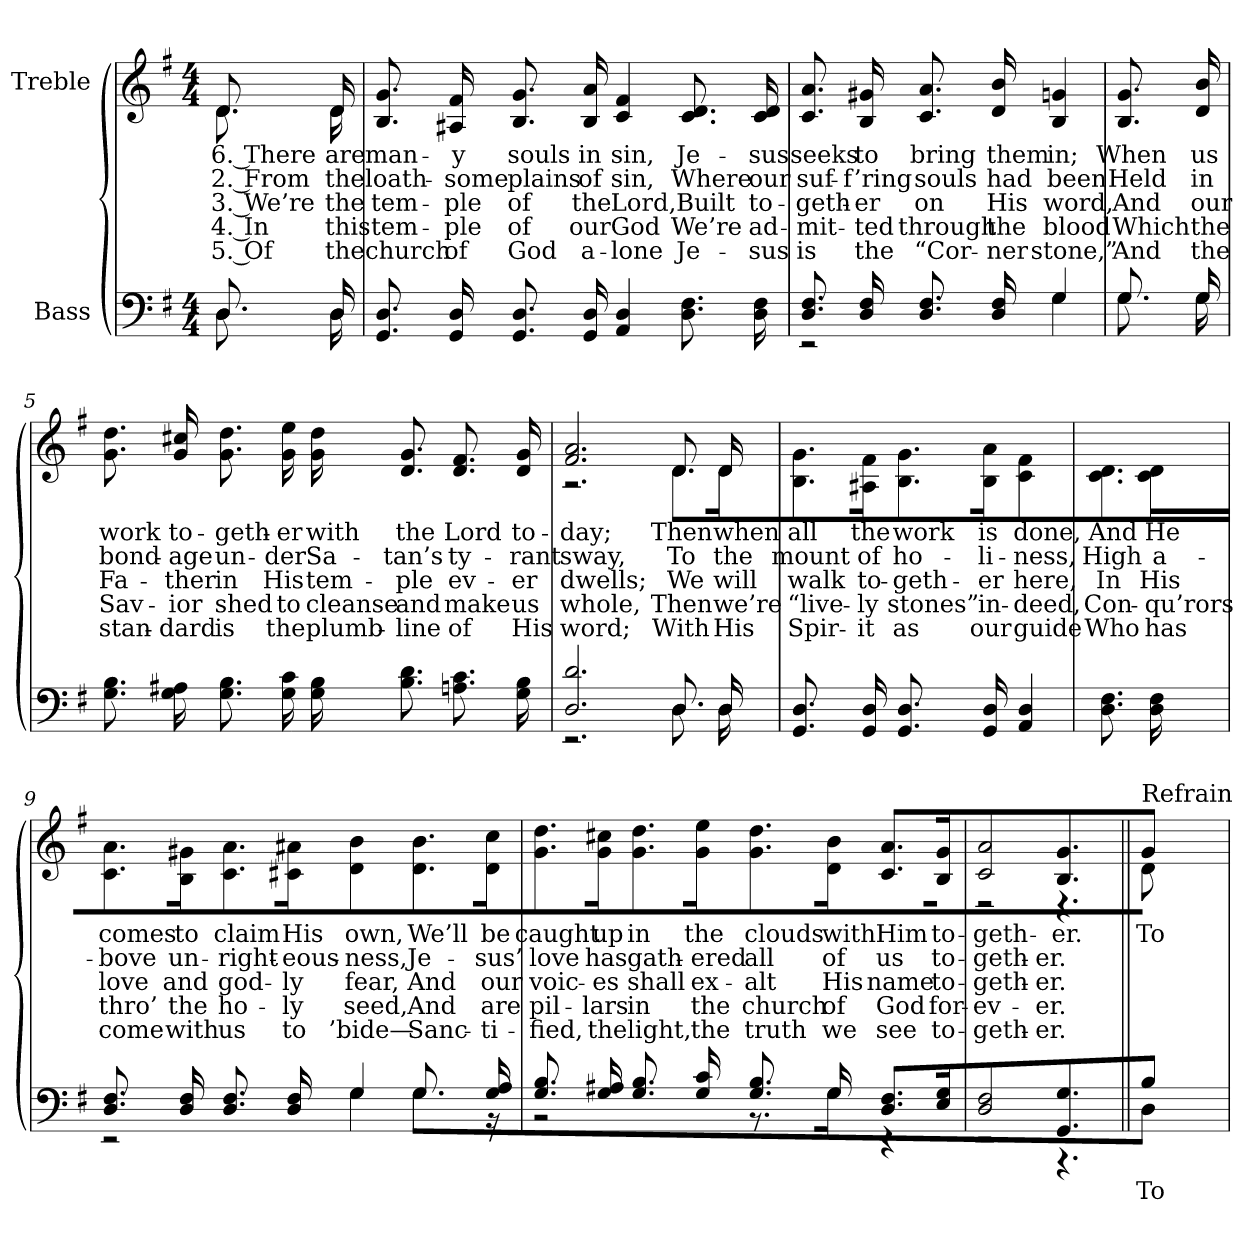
**kern	**text	**kern	**text	**text	**text	**text	**text
*part2	*part2	*part1	*part1	*part1	*part1	*part1	*part1
*staff2	*staff2	*staff1	*staff1	*staff1	*staff1	*staff1	*staff1
*I"Bass	*	*I"Treble	*	*	*	*	*
*clefF4	*	*clefG2	*	*	*	*	*
*k[f#]	*	*k[f#]	*	*	*	*	*
*G:	*	*G:	*	*	*	*	*
*M4/4	*	*M4/4	*	*	*	*	*
*MM100	*	*MM100	*	*	*	*	*
=1	=1	=1	=1	=1	=1	=1	=1
*^	*	*^	*	*	*	*	*
8.DL	8.DL	.	8.dL	8.dL	-6. There	-2. From	-3. We’re	-4. In	-5. Of
16D	16D	.	16d	16d	-are	-the	-the	-this	-the
*v	*v	*	*	*	*	*	*	*	*
*	*	*v	*v	*	*	*	*	*
=2	=2	=2	=2	=2	=2	=2	=2
8.GG 8.DL	.	8.B 8.gL	-man-	-loath-	-tem-	-tem-	-church
16GG 16D	.	16A# 16f#	-y	-some	-ple	-ple	-of
8.GG 8.DL	.	8.B 8.gL	-souls	-plains	-of	-of	-God
16GG 16D	.	16B 16a	-in	-of	-the	-our	-a-
4AA 4D	.	4c 4f#	-sin,	-sin,	-Lord,	-God	-lone
8.D 8.F#L	.	8.c 8.dL	-Je-	-Where	-Built	-We’re	-Je-
16D 16F#	.	16c 16d	-sus	-our	-to-	-ad-	-sus
=3	=3	=3	=3	=3	=3	=3	=3
*^	*	*	*	*	*	*	*
8.D 8.F#L	2r	.	8.c 8.aL	-seeks	-suf-	-geth-	-mit-	-is
16D 16F#	.	.	16B 16g#	-to	-f’ring	-er	-ted	-the
8.D 8.F#L	.	.	8.c 8.aL	-bring	-souls	-on	-through	-“Cor-
16D 16F#	.	.	16d 16b	-them	-had	-His	-the	-ner
4G	4G	.	4B 4g	-in;	-been	-word,	-blood	-stone,”
=4	=4	=4	=4	=4	=4	=4	=4	=4
8.GL	8.GL	.	8.B 8.gL	-When	-Held	-And	-Which	-And
16G	16G	.	16d 16b	-us	-in	-our	-the	-the
*v	*v	*	*	*	*	*	*	*
=5	=5	=5	=5	=5	=5	=5	=5
8.G 8.BL	.	8.g 8.ddL	-work	-bond-	-Fa-	-Sav-	-stan-
16G 16A#	.	16g 16cc#	-to-	-age	-ther	-ior	-dard
8.G 8.BL	.	8.g 8.ddL	-geth-	-un-	-in	-shed	-is
16G 16c	.	16g 16ee	-er	-der	-His	-to	-the
16G 16BLL	.	16g 16ddLL	-with	-Sa-	-tem-	-cleanse	-plumb-
8.B 8.d	.	8.d 8.g	-the	-tan’s	-ple	-and	-line
8.A 8.cL	.	8.d 8.f#L	-Lord	-ty-	-ev-	-make	-of
16G 16B	.	16d 16g	-to-	-rant	-er	-us	-His
=6	=6	=6	=6	=6	=6	=6	=6
*^	*	*^	*	*	*	*	*
2.D 2.d	2.r	.	2.f# 2.a	2.r	-day;	-sway,	-dwells;	-whole,	-word;
8.D	8.DL	.	8.d	8.dL	-Then	-To	-We	-Then	-With
16D	16D	.	16d	16d	-when	-the	-will	-we’re	-His
*v	*v	*	*	*	*	*	*	*	*
*	*	*v	*v	*	*	*	*	*
=7	=7	=7	=7	=7	=7	=7	=7
8.GG 8.DL	.	8.B 8.gL	-all	-mount	-walk	-“live-	-Spir-
16GG 16D	.	16A# 16f#	-the	-of	-to-	-ly	-it
8.GG 8.DL	.	8.B 8.gL	-work	-ho-	-geth-	-stones”	-as
16GG 16D	.	16B 16a	-is	-li-	-er	-in-	-our
4AA 4D	.	4c 4f#	-done,	-ness,	-here,	-deed,	-guide
=8	=8	=8	=8	=8	=8	=8	=8
8.D 8.F#L	.	8.c 8.dL	-And	-High	-In	-Con-	-Who
16D 16F#	.	16c 16d	-He	-a-	-His	-qu’rors	-has
=9	=9	=9	=9	=9	=9	=9	=9
*^	*	*	*	*	*	*	*
8.D 8.F#L	2r	.	8.c 8.aL	-comes	-bove	-love	-thro’	-come
16D 16F#	.	.	16B 16g#	-to	-un-	-and	-the	-with
8.D 8.F#L	.	.	8.c 8.aL	-claim	-right-	-god-	-ho-	-us
16D 16F#	.	.	16c# 16a#	-His	-eous-	-ly	-ly	-to
4G	4G	.	4d 4b	-own,	-ness,	-fear,	-seed,	-’bide—
8.GL	8.GL	.	8.d 8.bL	-We’ll	-Je-	-And	-And	-Sanc-
16G 16A	16r	.	16d 16cc	-be	-sus’	-our	-are	-ti-
=10	=10	=10	=10	=10	=10	=10	=10	=10
8.G 8.BL	2r	.	8.g 8.ddL	-caught	-love	-voic-	-pil-	-fied,
16G 16A#	.	.	16g 16cc#	-up	-has	-es	-lars	-the
8.G 8.BL	.	.	8.g 8.ddL	-in	-gath-	-shall	-in	-light,
16G 16c	.	.	16g 16ee	-the	-ered	-ex-	-the	-the
8.G 8.BL	8.r	.	8.g 8.ddL	-clouds	-all	-alt	-church	-truth
16G	16G	.	16d 16b	-with	-of	-His	-of	-we
8.D 8.F#L	4r	.	8.c 8.aL	-Him	-us	-name	-God	-see
16E 16G	.	.	16B 16g	-to-	-to-	-to-	-for-	-to-
=11	=11	=11	=11	=11	=11	=11	=11	=11
*	*	*	*^	*	*	*	*	*
2D 2F#	2r	.	2c 2a	2r	-geth-	-geth-	-geth-	-ev-	-geth-
4.GG 4.G	4.r	.	4.B 4.g	4.r	-er.	-er.	-er.	-er.	-er.
=12||	=12||	=12||	=12||	=12||	=12||	=12||	=12||	=12||	=12||
!	!	!	!LO:TX:a:t=Refrain	!	!	!	!	!	!
8BJ	8DJ	-To-	8gJ	8dJ	-To-	.	.	.	.
*v	*v	*	*	*	*	*	*	*	*
*	*	*v	*v	*	*	*	*	*
=	=	=	=	=	=	=	=
*-	*-	*-	*-	*-	*-	*-	*-
